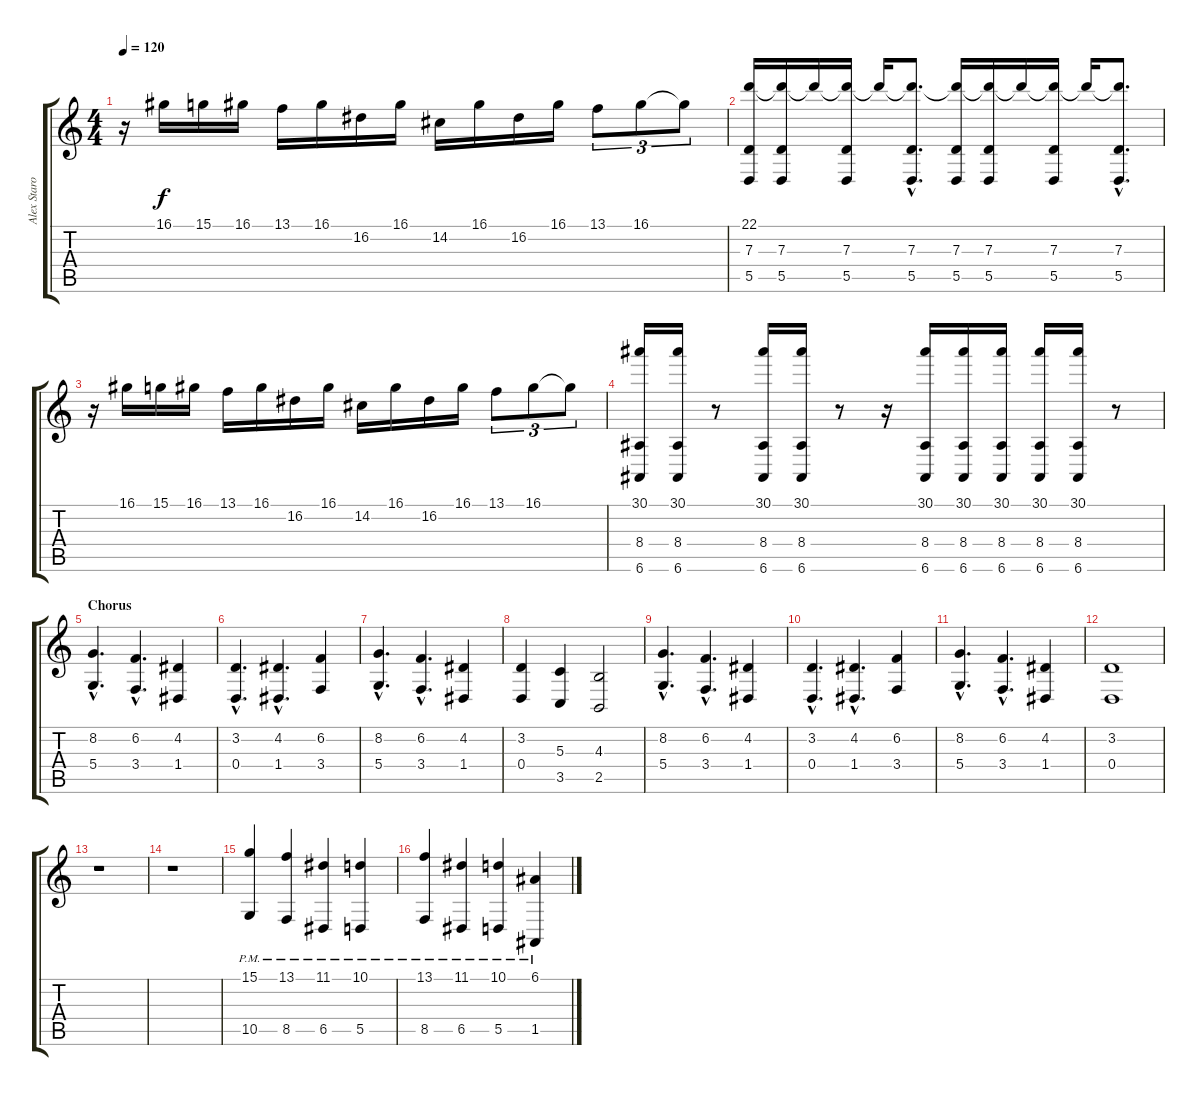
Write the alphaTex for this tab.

\track ("Alex Staropoli - Organ / Horn / Timpani" "Alex Staro") {instrument churchorgan}
\staff {score tabs}
\tuning (E4 B3 G3 D3 A2 E2) {hide}
\ts (4 4)
\tempo 120
\clef g2
\ks c
r.16{dy f} 16.1.16 15.1.16 16.1.16 13.1.16 16.1.16 16.2.16 16.1.16 14.2.16 16.1.16 16.2.16 16.1.16 13.1.8{tu (3 2)} 16.1.8{tu (3 2)} 16.1{t}.8{tu (3 2)} |
(22.1 7.3 5.5).16 (22.1{t} 7.3 5.5).16 22.1{t}.16 (22.1{t} 7.3 5.5).16 22.1{t}.16 (22.1{hac t} 7.3{hac} 5.5{hac}).8{d} (22.1{t} 7.3 5.5).16 (22.1{t} 7.3 5.5).16 22.1{t}.16 (22.1{t} 7.3 5.5).16 22.1{t}.16 (22.1{hac t} 7.3{hac} 5.5{hac}).8{d} |
r.16 16.1.16 15.1.16 16.1.16 13.1.16 16.1.16 16.2.16 16.1.16 14.2.16 16.1.16 16.2.16 16.1.16 13.1.8{tu (3 2)} 16.1.8{tu (3 2)} 16.1{t}.8{tu (3 2)} |
(30.1 8.4 6.6).16 (30.1 8.4 6.6).16 r.8 (30.1 8.4 6.6).16 (30.1 8.4 6.6).16 r.8 r.16 (30.1 8.4 6.6).16 (30.1 8.4 6.6).16 (30.1 8.4 6.6).16 (30.1 8.4 6.6).16 (30.1 8.4 6.6).16 r.8 |
\section ("" "Chorus")
(8.2{hac} 5.4{hac}).4{d instrument frenchhorn} (6.2{hac} 3.4{hac}).4{d} (4.2 1.4).4 |
(3.2{hac} 0.4{hac}).4{d} (4.2{hac} 1.4{hac}).4{d} (6.2 3.4).4 |
(8.2{hac} 5.4{hac}).4{d} (6.2{hac} 3.4{hac}).4{d} (4.2 1.4).4 |
(3.2 0.4).4 (5.3 3.5).4 (4.3 2.5).2 |
(8.2{hac} 5.4{hac}).4{d} (6.2{hac} 3.4{hac}).4{d} (4.2 1.4).4 |
(3.2{hac} 0.4{hac}).4{d} (4.2{hac} 1.4{hac}).4{d} (6.2 3.4).4 |
(8.2{hac} 5.4{hac}).4{d} (6.2{hac} 3.4{hac}).4{d} (4.2 1.4).4 |
(3.2 0.4).1 |
r.1 |
r.1 |
(15.1{pm} 10.5{pm}).4{instrument churchorgan} (13.1{pm} 8.5{pm}).4 (11.1{pm} 6.5{pm}).4 (10.1{pm} 5.5{pm}).4 |
(13.1{pm} 8.5{pm}).4 (11.1{pm} 6.5{pm}).4 (10.1{pm} 5.5{pm}).4 (6.1{pm} 1.5{pm}).4
